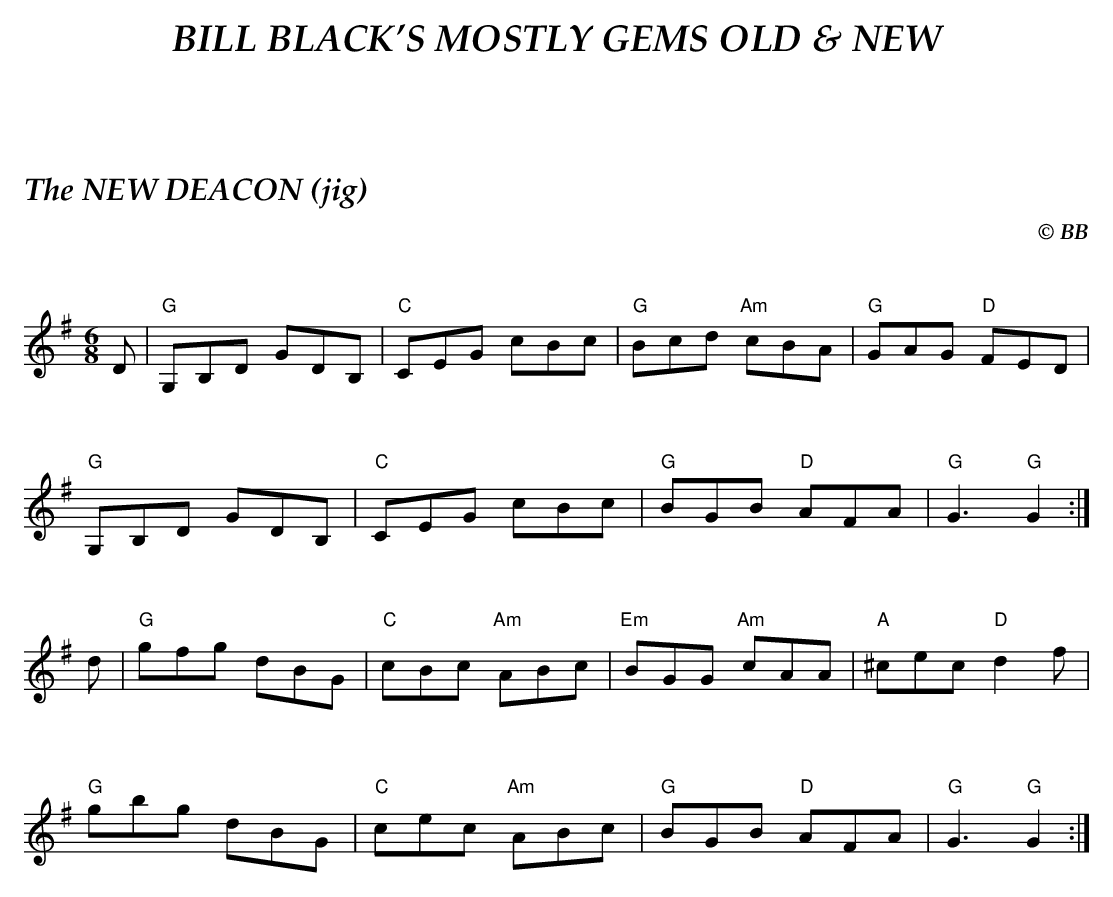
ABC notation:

X:1
T:NEW DEACON (jig), The
C:© BB
Q:1/4=160
M:6/8
L:1/8
K:G
D|"G"G,B,D GDB,|"C"CEG cBc| "G"Bcd "Am"cBA|"G"GAG "D"FED|
"G"G,B,D GDB,|"C"CEG cBc|"G"BGB "D"AFA|"G"G3 "G"G2 :|
d|"G"gfg dBG|"C"cBc "Am"ABc|"Em"BGG "Am"cAA|"A"^cec "D"d2 f|
"G"gbg dBG|"C"cec "Am"ABc|"G"BGB "D"AFA|"G"G3 "G"G2 :|
